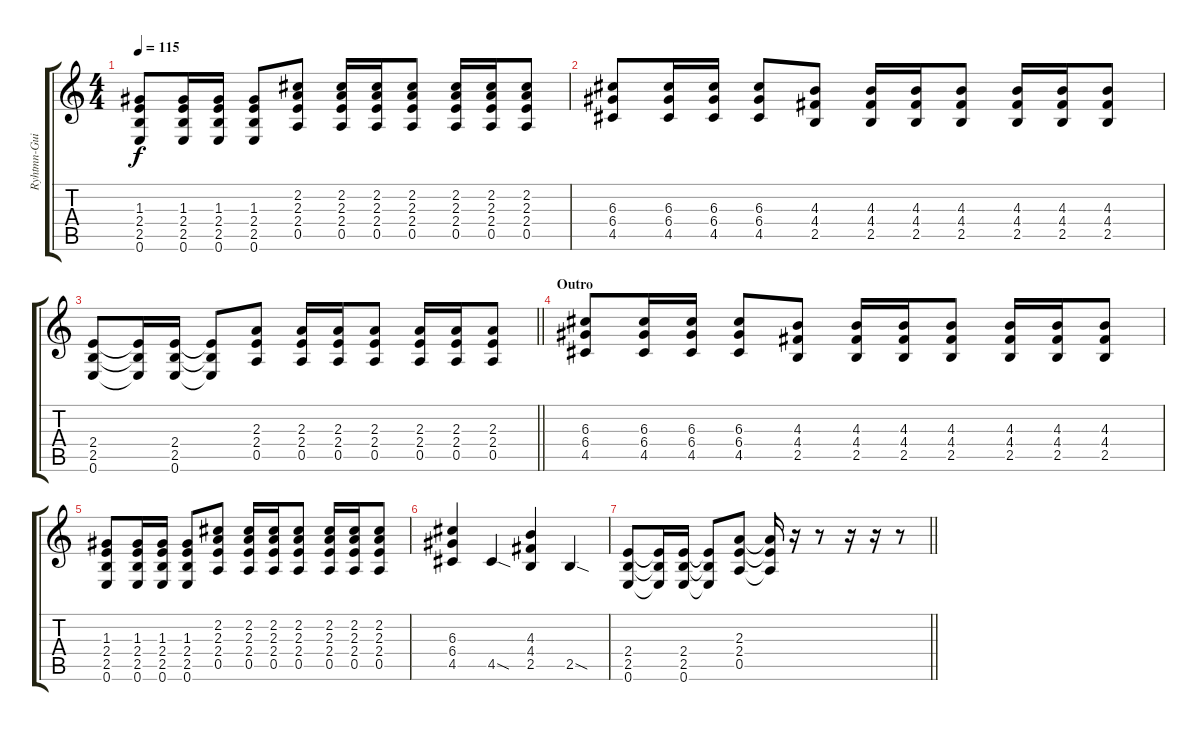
\track ("Ryhtmn-Guitar" "Ryhtmn-Gui") {instrument acousticguitarsteel}
\staff {score tabs}
\tuning (E4 B3 G3 D3 A2 E2) {hide}
\ts (4 4)
\tempo 115
\clef g2
\ks c
(1.3 2.4 2.5 0.6).8{dy f} (1.3 2.4 2.5 0.6).16 (1.3 2.4 2.5 0.6).16 (1.3 2.4 2.5 0.6).8 (2.2 2.3 2.4 0.5).8 (2.2 2.3 2.4 0.5).16 (2.2 2.3 2.4 0.5).16 (2.2 2.3 2.4 0.5).8 (2.2 2.3 2.4 0.5).16 (2.2 2.3 2.4 0.5).16 (2.2 2.3 2.4 0.5).8 |
(6.3 6.4 4.5).8{instrument distortionguitar} (6.3 6.4 4.5).16 (6.3 6.4 4.5).16 (6.3 6.4 4.5).8 (4.3 4.4 2.5).8 (4.3 4.4 2.5).16 (4.3 4.4 2.5).16 (4.3 4.4 2.5).8 (4.3 4.4 2.5).16 (4.3 4.4 2.5).16 (4.3 4.4 2.5).8 |
\barLineRight lightlight
(2.4 2.5 0.6).8 (2.4{t} 2.5{t} 0.6{t}).16 (2.4 2.5 0.6).16 (2.4{t} 2.5{t} 0.6{t}).8 (2.3 2.4 0.5).8 (2.3 2.4 0.5).16 (2.3 2.4 0.5).16 (2.3 2.4 0.5).8 (2.3 2.4 0.5).16 (2.3 2.4 0.5).16 (2.3 2.4 0.5).8 |
\section ("" "Outro")
(6.3 6.4 4.5).8{instrument distortionguitar} (6.3 6.4 4.5).16 (6.3 6.4 4.5).16 (6.3 6.4 4.5).8 (4.3 4.4 2.5).8 (4.3 4.4 2.5).16 (4.3 4.4 2.5).16 (4.3 4.4 2.5).8 (4.3 4.4 2.5).16 (4.3 4.4 2.5).16 (4.3 4.4 2.5).8 |
(1.3 2.4 2.5 0.6).8 (1.3 2.4 2.5 0.6).16 (1.3 2.4 2.5 0.6).16 (1.3 2.4 2.5 0.6).8 (2.2 2.3 2.4 0.5).8 (2.2 2.3 2.4 0.5).16 (2.2 2.3 2.4 0.5).16 (2.2 2.3 2.4 0.5).8 (2.2 2.3 2.4 0.5).16 (2.2 2.3 2.4 0.5).16 (2.2 2.3 2.4 0.5).8 |
(6.3 6.4 4.5).4 4.5{sod}.4 (4.3 4.4 2.5).4 2.5{sod}.4 |
\barLineRight lightlight
(2.4 2.5 0.6).8 (2.4{t} 2.5{t} 0.6{t}).16 (2.4 2.5 0.6).16 (2.4{t} 2.5{t} 0.6{t}).8 (2.3 2.4 0.5).8 (2.3{t} 2.4{t} 0.5{t}).16 r.16 r.8 r.16 r.16 r.8
